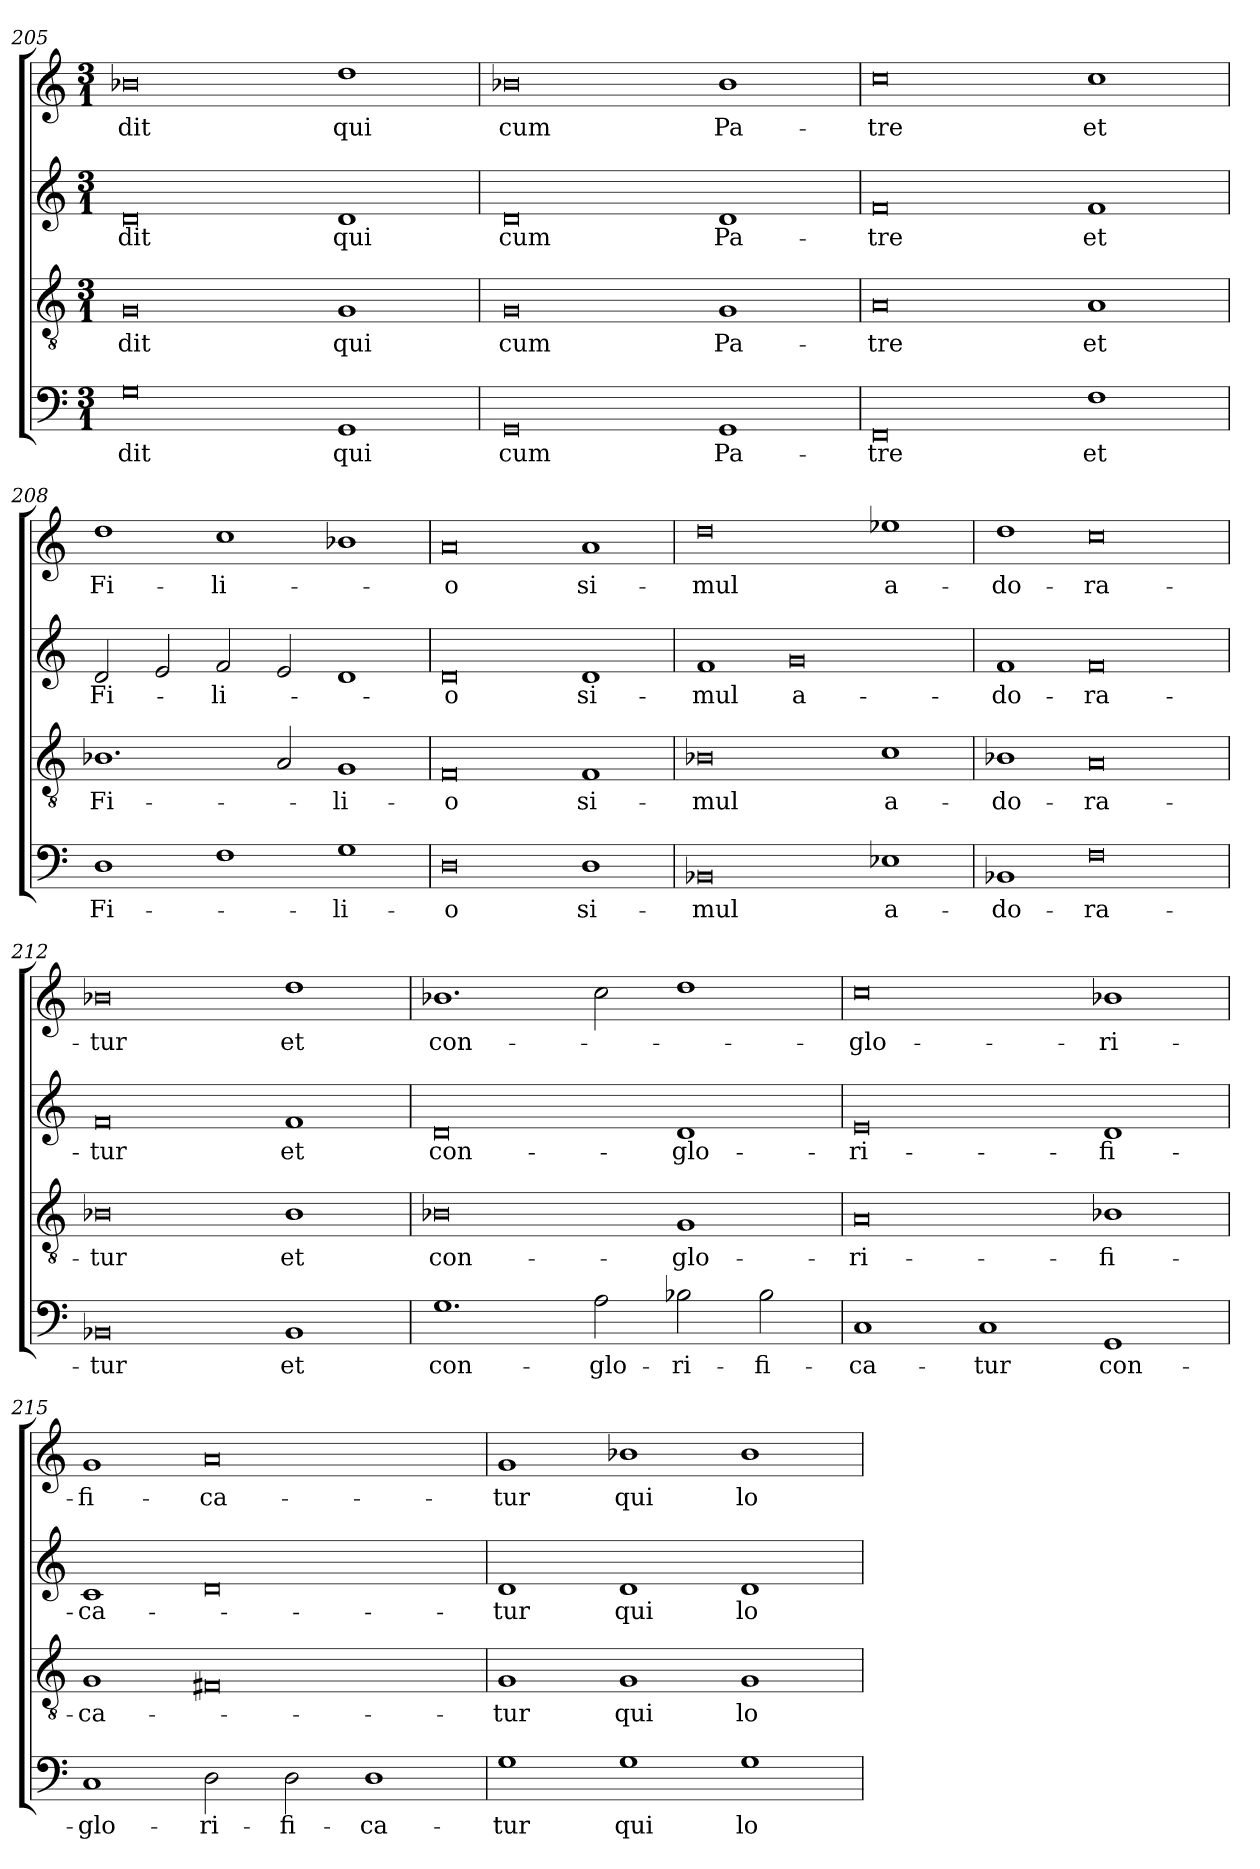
**kern	**text	**kern	**text	**kern	**text	**kern	**text
*part4	*part4	*part3	*part3	*part2	*part2	*part1	*part1
*staff4	*staff4	*staff3	*staff3	*staff2	*staff2	*staff1	*staff1
*clefF4	*	*clefGv2	*	*clefG2	*	*clefG2	*
*k[]	*	*k[]	*	*k[]	*	*k[]	*
*M3/1	*	*M3/1	*	*M3/1	*	*M3/1	*
=205	=205	=205	=205	=205	=205	=205	=205
0G	-dit	0G	-dit	0d	-dit	0b-X	-dit
1GG	qui	1G	qui	1d	qui	1dd	qui
=206	=206	=206	=206	=206	=206	=206	=206
0GG	cum	0G	cum	0d	cum	0b-X	cum
1GG	Pa-	1G	Pa-	1d	Pa-	1b-	Pa-
=207	=207	=207	=207	=207	=207	=207	=207
0FF	-tre	0A	-tre	0f	-tre	0cc	-tre
1F	et	1A	et	1f	et	1cc	et
=208	=208	=208	=208	=208	=208	=208	=208
1D	Fi-	1.B-X	Fi-	2d	Fi-	1dd	Fi-
.	.	.	.	2e	.	.	.
1F	.	.	.	2f	-li-	1cc	-li-
.	.	2A	.	2e	.	.	.
1G	-li-	1G	-li-	1d	.	1b-X	.
=209	=209	=209	=209	=209	=209	=209	=209
0D	-o	0F	-o	0d	-o	0a	-o
1D	si-	1F	si-	1d	si-	1a	si-
=210	=210	=210	=210	=210	=210	=210	=210
0BB-X	-mul	0B-X	-mul	1f	-mul	0dd	-mul
.	.	.	.	0g	a-	.	.
1E-X	a-	1c	a-	.	.	1ee-X	a-
=211	=211	=211	=211	=211	=211	=211	=211
1BB-X	-do-	1B-X	-do-	1f	-do-	1dd	-do-
0F	-ra-	0A	-ra-	0f	-ra-	0cc	-ra-
=212	=212	=212	=212	=212	=212	=212	=212
0BB-X	-tur	0B-X	-tur	0f	-tur	0b-X	-tur
1BB-	et	1B-	et	1f	et	1dd	et
=213	=213	=213	=213	=213	=213	=213	=213
1.G	con-	0B-X	con-	0d	con-	1.b-X	con-
2A	-glo-	.	.	.	.	2cc	.
2B-X	-ri-	1G	-glo-	1d	-glo-	1dd	.
2B-	-fi-	.	.	.	.	.	.
=214	=214	=214	=214	=214	=214	=214	=214
1C	-ca-	0A	-ri-	0e	-ri-	0cc	-glo-
1C	-tur	.	.	.	.	.	.
1GG	con-	1B-X	-fi-	1d	-fi-	1b-X	-ri-
=215	=215	=215	=215	=215	=215	=215	=215
1C	-glo-	1G	-ca-	1c	-ca-	1g	-fi-
2D	-ri-	0F#X	.	0d	.	0a	-ca-
2D	-fi-	.	.	.	.	.	.
1D	-ca-	.	.	.	.	.	.
=216	=216	=216	=216	=216	=216	=216	=216
1G	-tur	1G	-tur	1d	-tur	1g	-tur
1G	qui	1G	qui	1d	qui	1b-X	qui
1G	lo-	1G	lo-	1d	lo-	1b-	lo-
=	=	=	=	=	=	=	=
*-	*-	*-	*-	*-	*-	*-	*-
